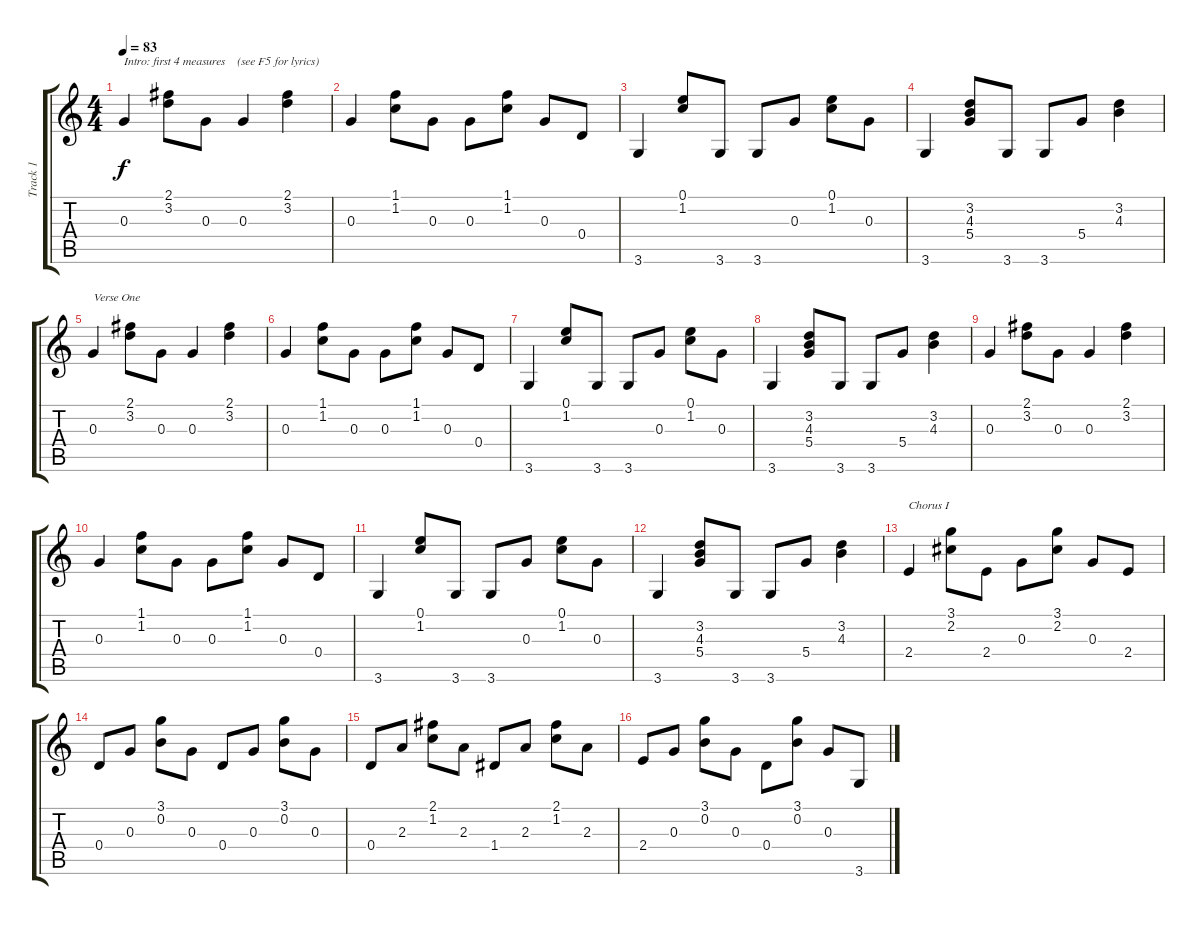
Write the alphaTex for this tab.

\track ("Track 1" "Track 1") {instrument acousticguitarsteel}
\staff {score tabs}
\tuning (E4 B3 G3 D3 A2 E2) {hide}
\ts (4 4)
\tempo 83
\clef g2
\ks c
0.3.4{txt "Intro: first 4 measures    (see F5 for lyrics)" dy f instrument acousticguitarsteel} (2.1 3.2).8 0.3.8 0.3.4 (2.1 3.2).4 |
0.3.4 (1.1 1.2).8 0.3.8 0.3.8 (1.1 1.2).8 0.3.8 0.4.8 |
3.6.4 (0.1 1.2).8 3.6.8 3.6.8 0.3.8 (0.1 1.2).8 0.3.8 |
3.6.4 (3.2 4.3 5.4).8 3.6.8 3.6.8 5.4.8 (3.2 4.3).4 |
0.3.4{txt "Verse One"} (2.1 3.2).8 0.3.8 0.3.4 (2.1 3.2).4 |
0.3.4 (1.1 1.2).8 0.3.8 0.3.8 (1.1 1.2).8 0.3.8 0.4.8 |
3.6.4 (0.1 1.2).8 3.6.8 3.6.8 0.3.8 (0.1 1.2).8 0.3.8 |
3.6.4 (3.2 4.3 5.4).8 3.6.8 3.6.8 5.4.8 (3.2 4.3).4 |
0.3.4 (2.1 3.2).8 0.3.8 0.3.4 (2.1 3.2).4 |
0.3.4 (1.1 1.2).8 0.3.8 0.3.8 (1.1 1.2).8 0.3.8 0.4.8 |
3.6.4 (0.1 1.2).8 3.6.8 3.6.8 0.3.8 (0.1 1.2).8 0.3.8 |
3.6.4 (3.2 4.3 5.4).8 3.6.8 3.6.8 5.4.8 (3.2 4.3).4 |
2.4.4{txt "Chorus I"} (3.1 2.2).8 2.4.8 0.3.8 (3.1 2.2).8 0.3.8 2.4.8 |
0.4.8 0.3.8 (3.1 0.2).8 0.3.8 0.4.8 0.3.8 (3.1 0.2).8 0.3.8 |
0.4.8 2.3.8 (2.1 1.2).8 2.3.8 1.4.8 2.3.8 (2.1 1.2).8 2.3.8 |
2.4.8 0.3.8 (3.1 0.2).8 0.3.8 0.4.8 (3.1 0.2).8 0.3.8 3.6.8
